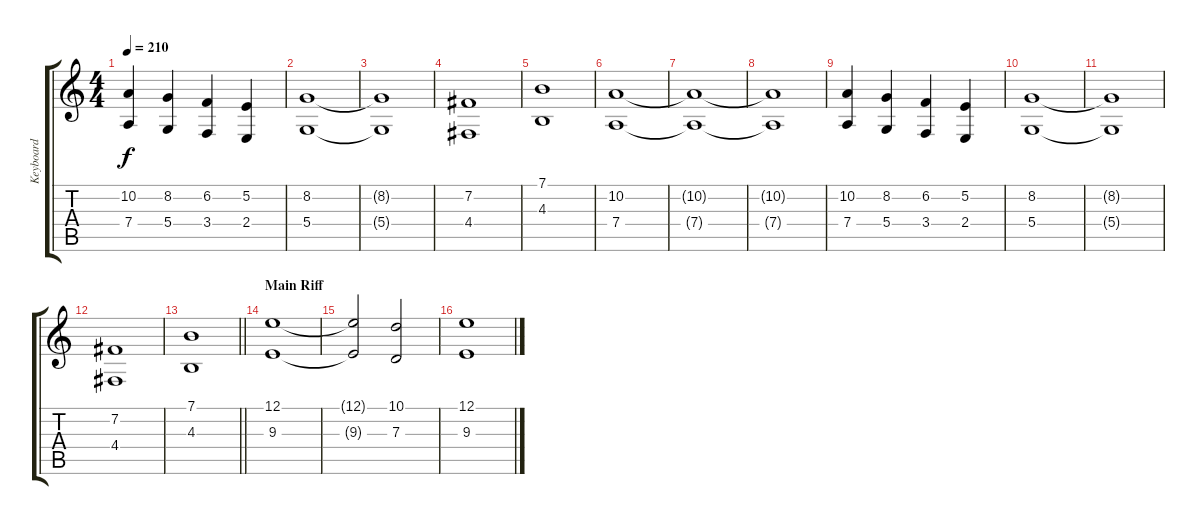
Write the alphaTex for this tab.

\track ("Keyboard" "Keyboard") {instrument stringensemble1}
\staff {score tabs}
\tuning (E4 B3 G3 D3 A2 E2) {hide}
\ts (4 4)
\tempo 210
\clef g2
\ks c
(10.2 7.4).4{dy f} (8.2 5.4).4 (6.2 3.4).4 (5.2 2.4).4 |
(8.2 5.4).1 |
(8.2{t} 5.4{t}).1 |
(7.2 4.4).1 |
(7.1 4.3).1 |
(10.2 7.4).1 |
(10.2{t} 7.4{t}).1 |
(10.2{t} 7.4{t}).1 |
(10.2 7.4).4 (8.2 5.4).4 (6.2 3.4).4 (5.2 2.4).4 |
(8.2 5.4).1 |
(8.2{t} 5.4{t}).1 |
(7.2 4.4).1 |
\barLineRight lightlight
(7.1 4.3).1 |
\section ("" "Main Riff")
(12.1 9.3).1 |
(12.1{t} 9.3{t}).2 (10.1 7.3).2 |
(12.1 9.3).1
